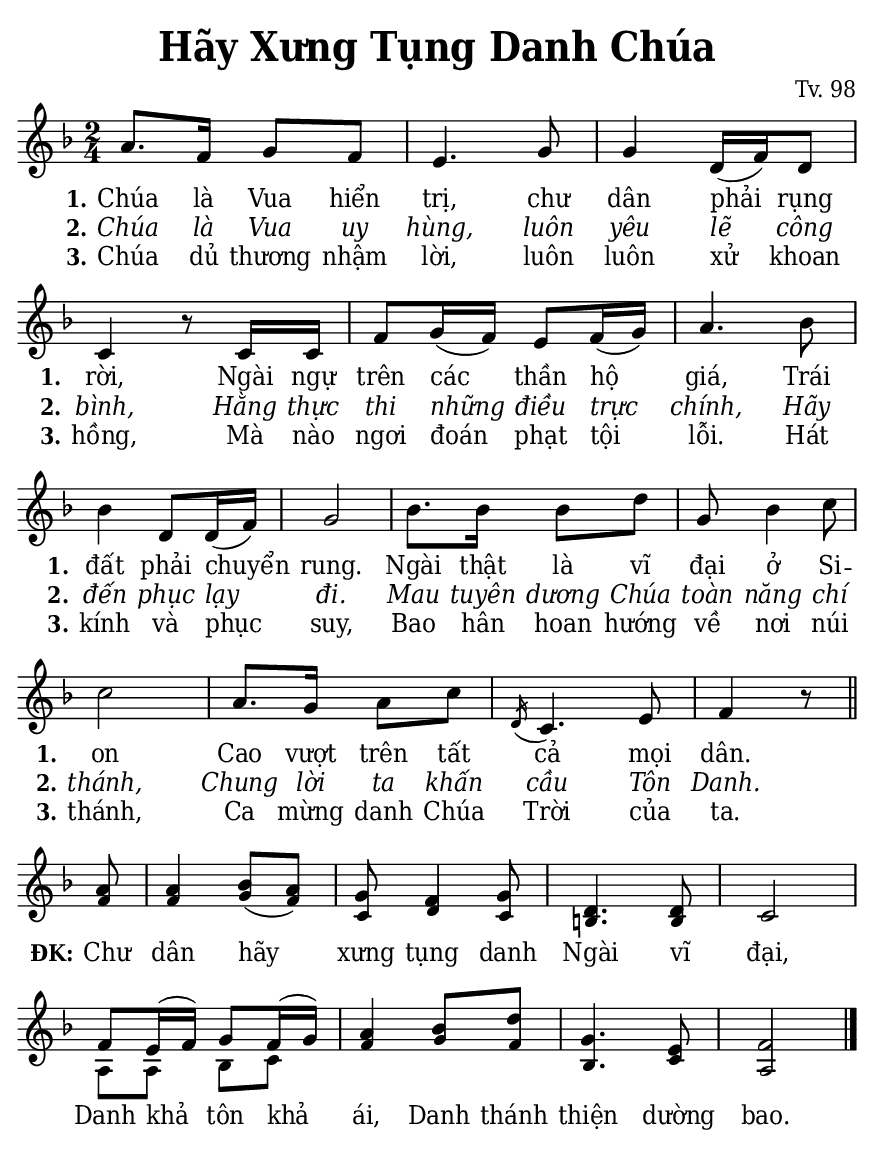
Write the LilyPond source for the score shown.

% Cài đặt chung\
\version "2.22.1"
\include "english.ly"

\header {
  title = \markup { \fontsize #1 "Hãy Xưng Tụng Danh Chúa" }
  composer = "Tv. 98"
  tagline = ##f
}

% mã nguồn cho những chức năng chưa hỗ trợ trong phiên bản lilypond hiện tại
% cung cấp bởi cộng đồng lilypond khi gửi email đến lilypond-user@gnu.org
% Đổi kích thước nốt cho bè phụ
notBePhu =
#(define-music-function (font-size music) (number? ly:music?)
   (for-some-music
     (lambda (m)
       (if (music-is-of-type? m 'rhythmic-event)
           (begin
             (set! (ly:music-property m 'tweaks)
                   (cons `(font-size . ,font-size)
                         (ly:music-property m 'tweaks)))
             #t)
           #f))
     music)
   music)

% in số phiên khúc trên mỗi dòng
#(define (add-grob-definition grob-name grob-entry)
     (set! all-grob-descriptions
           (cons ((@@ (lily) completize-grob-entry)
                  (cons grob-name grob-entry))
                 all-grob-descriptions)))

#(add-grob-definition
    'StanzaNumberSpanner
    `((direction . ,LEFT)
      (font-series . bold)
      (padding . 1.0)
      (side-axis . ,X)
      (stencil . ,ly:text-interface::print)
      (X-offset . ,ly:side-position-interface::x-aligned-side)
      (Y-extent . ,grob::always-Y-extent-from-stencil)
      (meta . ((class . Spanner)
               (interfaces . (font-interface
                              side-position-interface
                              stanza-number-interface
                              text-interface))))))

\layout {
    \context {
      \Global
      \grobdescriptions #all-grob-descriptions
    }
    \context {
      \Score
      \remove Stanza_number_align_engraver
      \consists
        #(lambda (context)
           (let ((texts '())
                 (syllables '()))
             (make-engraver
              (acknowledgers
               ((stanza-number-interface engraver grob source-engraver)
                  (set! texts (cons grob texts)))
               ((lyric-syllable-interface engraver grob source-engraver)
                  (set! syllables (cons grob syllables))))
              ((stop-translation-timestep engraver)
                 (for-each
                  (lambda (text)
                    (for-each
                     (lambda (syllable)
                       (ly:pointer-group-interface::add-grob
                        text
                        'side-support-elements
                        syllable))
                     syllables))
                  texts)
                 (set! syllables '())))))
    }
    \context {
      \Lyrics
      \remove Stanza_number_engraver
      \consists
        #(lambda (context)
           (let ((text #f)
                 (last-stanza #f))
             (make-engraver
              ((process-music engraver)
                 (let ((stanza (ly:context-property context 'stanza #f)))
                   (if (and stanza (not (equal? stanza last-stanza)))
                       (let ((column (ly:context-property context
'currentCommandColumn)))
                         (set! last-stanza stanza)
                         (if text
                             (ly:spanner-set-bound! text RIGHT column))
                         (set! text (ly:engraver-make-grob engraver
'StanzaNumberSpanner '()))
                         (ly:grob-set-property! text 'text stanza)
                         (ly:spanner-set-bound! text LEFT column)))))
              ((finalize engraver)
                 (if text
                     (let ((column (ly:context-property context
'currentCommandColumn)))
                       (ly:spanner-set-bound! text RIGHT column)))))))
      \override StanzaNumberSpanner.horizon-padding = 10000
    }
}

stanzaReminderOff =
  \temporary \override StanzaNumberSpanner.after-line-breaking =
     #(lambda (grob)
        ;; Can be replaced with (not (first-broken-spanner? grob)) in 2.23.
        (if (let ((siblings (ly:spanner-broken-into (ly:grob-original grob))))
              (and (pair? siblings)
                   (not (eq? grob (car siblings)))))
            (ly:grob-suicide! grob)))

stanzaReminderOn = \undo \stanzaReminderOff
% kết thúc mã nguồn

% Nhạc phiên khúc
nhacPhienKhucSop = \relative c'' {
  a8. f16 g8 f |
  e4. g8 |
  g4 d16 (f) d8 |
  c4 r8 c16 c |
  f8 g16 (f) e8 f16 (g) |
  a4. bf8 |
  bf4 d,8 d16 (f) |
  g2 |
  bf8. bf16 bf8 d |
  g, bf4 c8 |
  c2 |
  a8. g16 a8 c |
  \slashedGrace { d,16 ( } c4.) e8 |
  f4 r8 \bar "||" \break
  
  a8 |
  a4 bf8 (a) |
  g f4 g8 |
  d4. d8 |
  c2 |
  f8 e16 (f) g8 f16 (g) |
  a4 bf8 d |
  g,4. e8 |
  f2 \bar "|."
}

nhacPhienKhucAlto = \relative c' {
  R2*13
  r4.
  f8 |
  f4 g8 (f) |
  c d4 c8 |
  b!4. b8 |
  c2 |
  a8 [a] bf [c] |
  f4 g8 f |
  bf,4. c8 |
  a2
}

% Lời phiên khúc
loiPhienKhucSop = \lyrics {
  <<
    {
      \set stanza = "1."
      Chúa là Vua hiển trị, chư dân phải rụng rời,
      Ngài ngự trên các thần hộ giá,
      Trái đất phải chuyển rung.
      Ngài thật là vĩ đại ở Si -- on
      Cao vượt trên tất cả mọi dân.
    }
    \new Lyrics {
	    \set associatedVoice = "beSop"
	    \set stanza = "2."
      \override Lyrics.LyricText.font-shape = #'italic
	    Chúa là Vua uy hùng, luôn yêu lẽ công bình,
	    Hằng thực thi những điều trực chính,
	    Hãy đến phục lạy đi.
	    Mau tuyên dương Chúa toàn năng chí thánh,
	    Chung lời ta khấn cầu Tôn Danh.
    }
    \new Lyrics {
	    \set associatedVoice = "beSop"
	    \set stanza = "3."
	    Chúa dủ thương nhậm lời, luôn luôn xử khoan hồng,
	    Mà nào ngơi đoán phạt tội lỗi.
	    Hát kính và phục suy,
	    Bao hân hoan hướng về nơi núi thánh,
	    Ca mừng danh Chúa Trời của ta.
    }
  >>
  \stanzaReminderOff
  \set stanza = "ĐK:"
  Chư dân hãy xưng tụng danh Ngài vĩ đại,
  Danh khả tôn khả ái,
  Danh thánh thiện dường bao.
}

% Dàn trang
\paper {
  #(set-paper-size "a5")
  top-margin = 3\mm
  bottom-margin = 3\mm
  left-margin = 3\mm
  right-margin = 3\mm
  indent = #0
  #(define fonts
	 (make-pango-font-tree "Deja Vu Serif Condensed"
	 		       "Deja Vu Serif Condensed"
			       "Deja Vu Serif Condensed"
			       (/ 20 20)))
  print-page-number = ##f
  page-count = 1
  system-system-spacing = #'((basic-distance . 0.1) (padding . 2.5))
}

TongNhip = {
  \key f \major \time 2/4
  \set Timing.beamExceptions = #'()
  \set Timing.baseMoment = #(ly:make-moment 1/4)
}

\score {
  \new ChoirStaff <<
    \new Staff \with {
        \consists "Merge_rests_engraver"
        printPartCombineTexts = ##f
      }
      <<
      \new Voice \TongNhip \partCombine 
        \nhacPhienKhucSop
        \notBePhu -1 { \nhacPhienKhucAlto }
      \new NullVoice = beSop \nhacPhienKhucSop
      \new Lyrics \lyricsto beSop \loiPhienKhucSop
      >>
  >>
  \layout {
    \override Lyrics.LyricSpace.minimum-distance = #1
    \override Score.BarNumber.break-visibility = ##(#f #f #f)
    \override Score.SpacingSpanner.uniform-stretching = ##t
  } 
}
